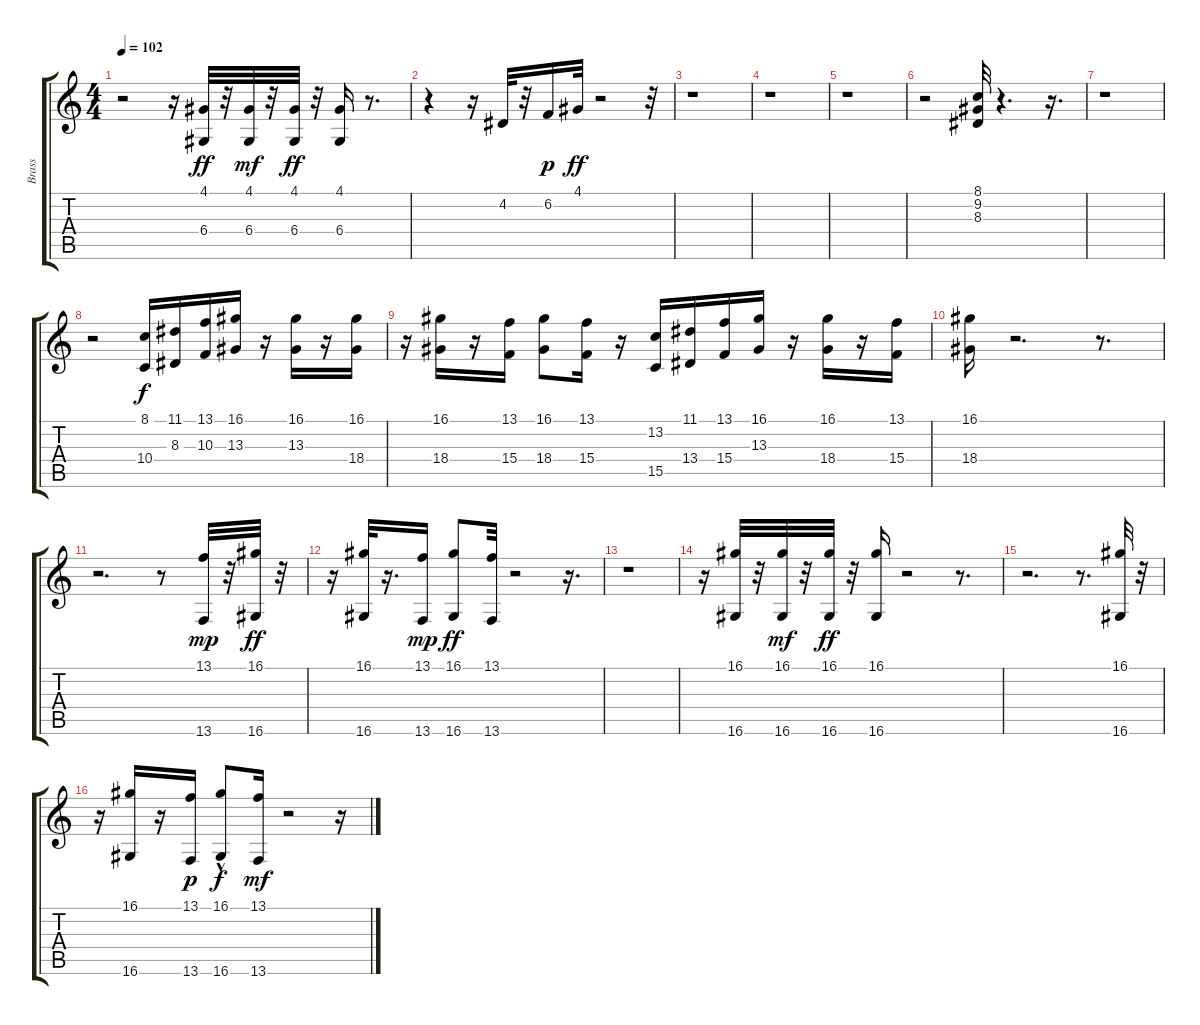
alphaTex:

\track ("Brass" "Brass") {instrument brasssection}
\staff {score tabs}
\tuning (E4 B3 G3 D3 A2 E2) {hide}
\ts (4 4)
\tempo 102
\clef g2
\ks c
r.2{dy ff} r.16 (4.1 6.4).32 r.32 (4.1 6.4).32{dy mf} r.32 (4.1 6.4).32{dy ff} r.32 (4.1 6.4).16 r.8{d} |
r.4 r.16 4.2.32 r.32 6.2.16{dy p} 4.1.32{dy ff} r.2 r.32 |
r.1 |
r.1 |
r.1 |
r.2 (8.1 9.2 8.3).32 r.4{d} r.16{d} |
r.1 |
r.2 (8.1 10.4).16{dy f} (11.1 8.3).16 (13.1 10.3).16 (16.1 13.3).16 r.16 (16.1 13.3).16 r.16 (16.1 18.4).16 |
r.16 (16.1 18.4).16 r.16 (13.1 15.4).16 (16.1 18.4).8 (13.1 15.4).16 r.16 (13.2 15.5).16 (11.1 13.4).16 (13.1 15.4).16 (16.1 13.3).16 r.16 (16.1 18.4).16 r.16 (13.1 15.4).16 |
(16.1 18.4).16 r.2{d} r.8{d} |
r.2{d} r.8 (13.1 13.6).32{dy mp} r.32 (16.1 16.6).32{dy ff} r.32 |
r.16 (16.1 16.6).32 r.16{d} (13.1 13.6).16{dy mp} (16.1 16.6).8{dy ff} (13.1 13.6).32 r.2 r.16{d} |
r.1 |
r.16 (16.1 16.6).32 r.32 (16.1 16.6).32{dy mf} r.32 (16.1 16.6).32{dy ff} r.32 (16.1 16.6).16 r.2 r.8{d} |
r.2{d} r.8{d} (16.1 16.6).32 r.32 |
r.16 (16.1 16.6).16 r.16 (13.1 13.6).16{dy p} (16.1 16.6{hac}).8{dy f} (13.1 13.6).16{dy mf} r.2 r.16
